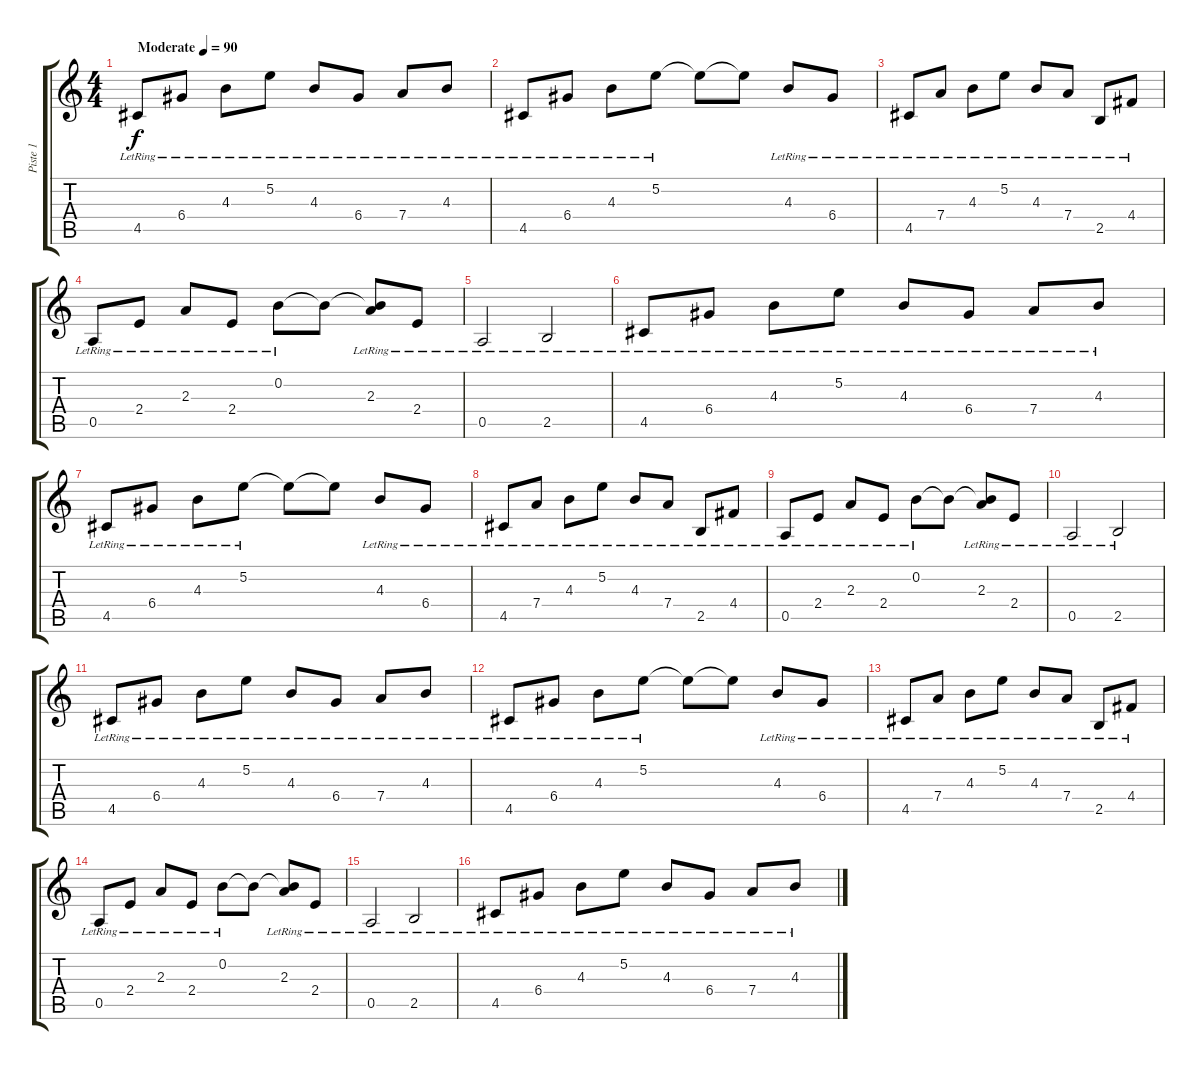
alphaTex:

\track ("Piste 1" "Piste 1") {instrument electricguitarclean}
\staff {score tabs}
\tuning (E4 B3 G3 D3 A2 E2) {hide}
\ts (4 4)
\tempo (90 "Moderate")
\clef g2
\ks c
4.5{lr}.8{dy f instrument electricguitarclean} 6.4{lr}.8 4.3{lr}.8 5.2{lr}.8 4.3{lr}.8 6.4{lr}.8 7.4{lr}.8 4.3{lr}.8 |
4.5{lr}.8 6.4{lr}.8 4.3{lr}.8 5.2{lr}.8 5.2{t}.8 5.2{t}.8 4.3{lr}.8 6.4{lr}.8 |
4.5{lr}.8 7.4{lr}.8 4.3{lr}.8 5.2{lr}.8 4.3{lr}.8 7.4{lr}.8 2.5{lr}.8 4.4{lr}.8 |
0.5{lr}.8 2.4{lr}.8 2.3{lr}.8 2.4{lr}.8 0.2{lr}.8 0.2{t}.8 (0.2{t} 2.3{lr}).8 2.4{lr}.8 |
0.5{lr}.2 2.5{lr}.2 |
4.5{lr}.8 6.4{lr}.8 4.3{lr}.8 5.2{lr}.8 4.3{lr}.8 6.4{lr}.8 7.4{lr}.8 4.3{lr}.8 |
4.5{lr}.8 6.4{lr}.8 4.3{lr}.8 5.2{lr}.8 5.2{t}.8 5.2{t}.8 4.3{lr}.8 6.4{lr}.8 |
4.5{lr}.8 7.4{lr}.8 4.3{lr}.8 5.2{lr}.8 4.3{lr}.8 7.4{lr}.8 2.5{lr}.8 4.4{lr}.8 |
0.5{lr}.8 2.4{lr}.8 2.3{lr}.8 2.4{lr}.8 0.2{lr}.8 0.2{t}.8 (0.2{t} 2.3{lr}).8 2.4{lr}.8 |
0.5{lr}.2 2.5{lr}.2 |
4.5{lr}.8 6.4{lr}.8 4.3{lr}.8 5.2{lr}.8 4.3{lr}.8 6.4{lr}.8 7.4{lr}.8 4.3{lr}.8 |
4.5{lr}.8 6.4{lr}.8 4.3{lr}.8 5.2{lr}.8 5.2{t}.8 5.2{t}.8 4.3{lr}.8 6.4{lr}.8 |
4.5{lr}.8 7.4{lr}.8 4.3{lr}.8 5.2{lr}.8 4.3{lr}.8 7.4{lr}.8 2.5{lr}.8 4.4{lr}.8 |
0.5{lr}.8 2.4{lr}.8 2.3{lr}.8 2.4{lr}.8 0.2{lr}.8 0.2{t}.8 (0.2{t} 2.3{lr}).8 2.4{lr}.8 |
0.5{lr}.2 2.5{lr}.2 |
4.5{lr}.8 6.4{lr}.8 4.3{lr}.8 5.2{lr}.8 4.3{lr}.8 6.4{lr}.8 7.4{lr}.8 4.3{lr}.8
